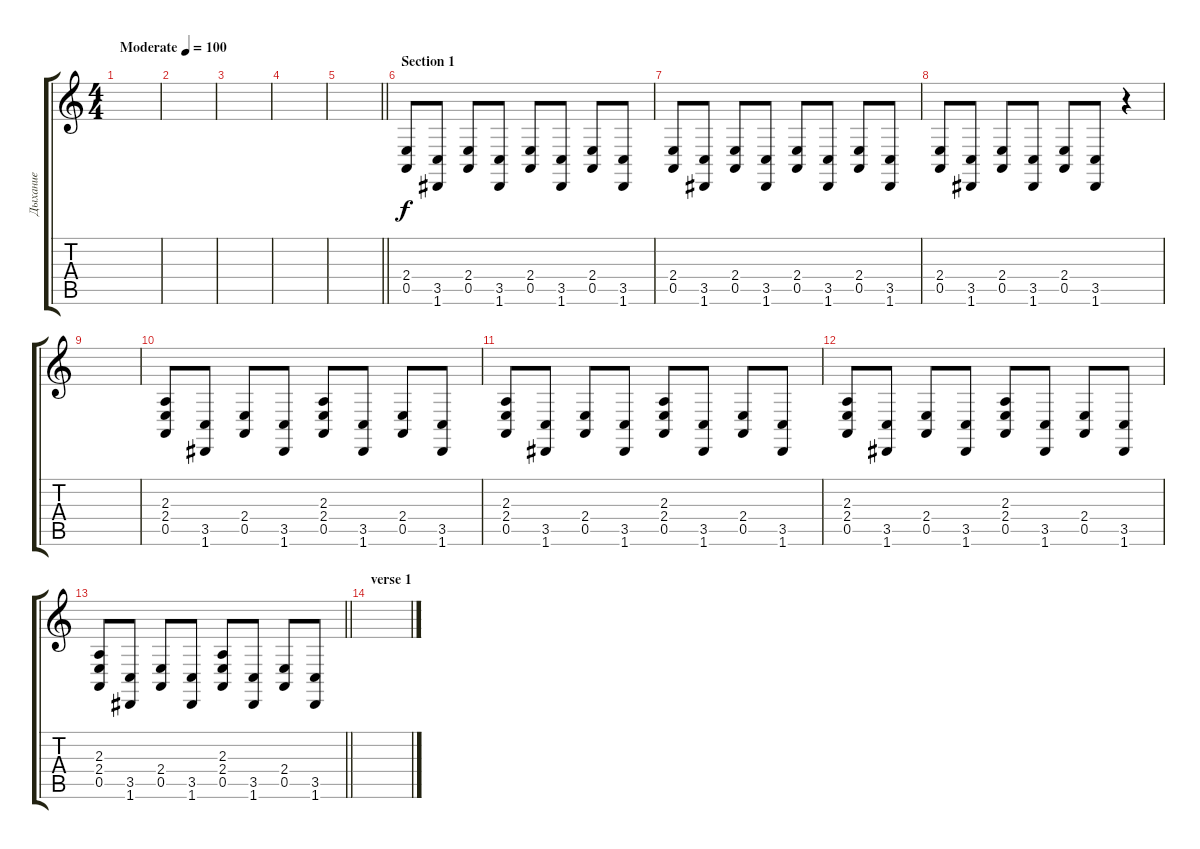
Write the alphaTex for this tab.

\track ("Дыхание" "Дыхание") {instrument breathnoise}
\staff {score tabs}
\tuning (E4 B3 G3 D3 A2 D2) {hide}
\ts (4 4)
\tempo (100 "Moderate")
\clef g2
\ks c
|
|
|
|
\barLineRight lightlight
|
\section ("" "Section 1")
(2.4 0.5).8 (3.5 1.6).8 (2.4 0.5).8 (3.5 1.6).8 (2.4 0.5).8 (3.5 1.6).8 (2.4 0.5).8 (3.5 1.6).8 |
(2.4 0.5).8 (3.5 1.6).8 (2.4 0.5).8 (3.5 1.6).8 (2.4 0.5).8 (3.5 1.6).8 (2.4 0.5).8 (3.5 1.6).8 |
(2.4 0.5).8 (3.5 1.6).8 (2.4 0.5).8 (3.5 1.6).8 (2.4 0.5).8 (3.5 1.6).8 r.4 |
|
(2.3 2.4 0.5).8 (3.5 1.6).8 (2.4 0.5).8 (3.5 1.6).8 (2.3 2.4 0.5).8 (3.5 1.6).8 (2.4 0.5).8 (3.5 1.6).8 |
(2.3 2.4 0.5).8 (3.5 1.6).8 (2.4 0.5).8 (3.5 1.6).8 (2.3 2.4 0.5).8 (3.5 1.6).8 (2.4 0.5).8 (3.5 1.6).8 |
(2.3 2.4 0.5).8 (3.5 1.6).8 (2.4 0.5).8 (3.5 1.6).8 (2.3 2.4 0.5).8 (3.5 1.6).8 (2.4 0.5).8 (3.5 1.6).8 |
\barLineRight lightlight
(2.3 2.4 0.5).8 (3.5 1.6).8 (2.4 0.5).8 (3.5 1.6).8 (2.3 2.4 0.5).8 (3.5 1.6).8 (2.4 0.5).8 (3.5 1.6).8 |
\section ("" "verse 1")
